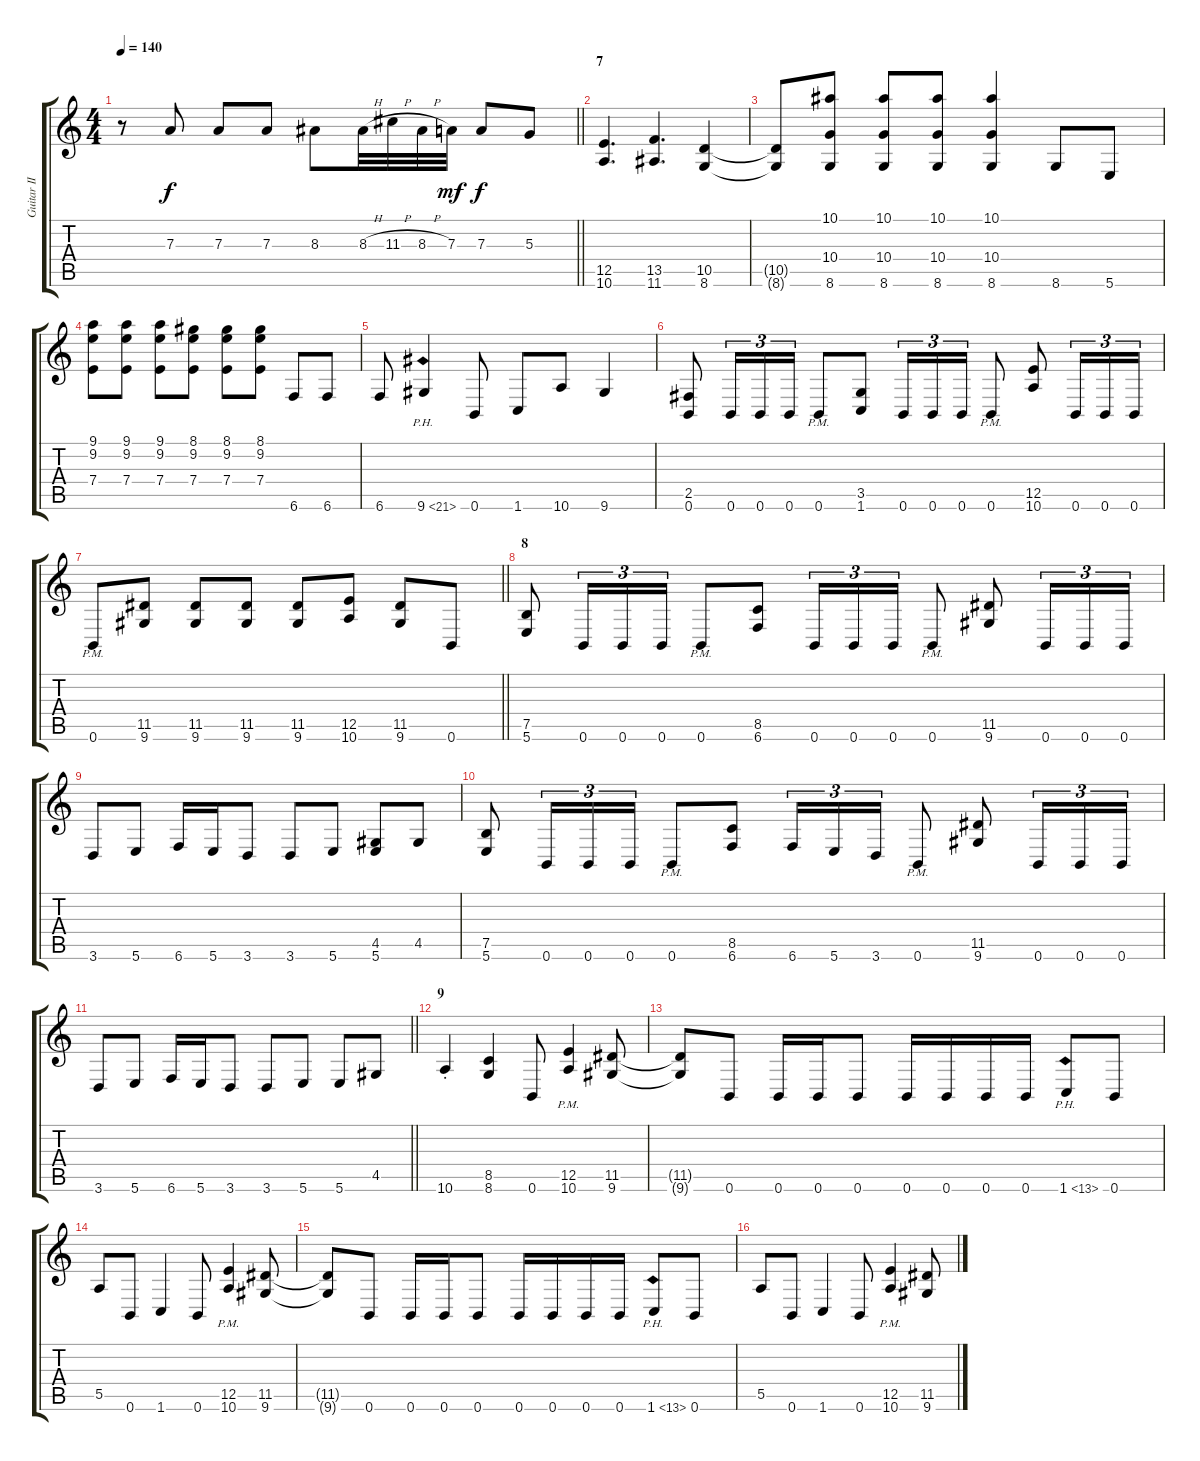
\track ("Guitar II" "Guitar II") {instrument overdrivenguitar}
\staff {score tabs}
\tuning (C4 G3 D3 A2 E2 B1) {hide}
\ts (4 4)
\tempo 140
\clef g2
\barLineRight lightlight
\ks c
r.8{dy f} 7.3.8 7.3.8 7.3.8 8.3.8 8.3{h}.32 11.3{h}.32 8.3{h}.32 7.3.32{dy mf} 7.3.8{dy f} 5.3.8 |
\section ("" "7")
(12.5 10.6).4{d} (13.5 11.6).4{d} (10.5 8.6).4 |
(10.5{t} 8.6{t}).8 (10.1 10.4 8.6).8 (10.1 10.4 8.6).8 (10.1 10.4 8.6).8 (10.1 10.4 8.6).4 8.6.8 5.6.8 |
(9.1 9.2 7.4).8 (9.1 9.2 7.4).8 (9.1 9.2 7.4).8 (8.1 9.2 7.4).8 (8.1 9.2 7.4).8 (8.1 9.2 7.4).8 6.6.8 6.6.8 |
6.6.8 9.6{ph 12}.4 0.6.8 1.6.8 10.6.8 9.6.4 |
(2.5 0.6).8 0.6.16{tu (3 2)} 0.6.16{tu (3 2)} 0.6.16{tu (3 2)} 0.6{pm}.8 (3.5 1.6).8 0.6.16{tu (3 2)} 0.6.16{tu (3 2)} 0.6.16{tu (3 2)} 0.6{pm}.8 (12.5 10.6).8 0.6.16{tu (3 2)} 0.6.16{tu (3 2)} 0.6.16{tu (3 2)} |
\barLineRight lightlight
0.6{pm}.8 (11.5 9.6).8 (11.5 9.6).8 (11.5 9.6).8 (11.5 9.6).8 (12.5 10.6).8 (11.5 9.6).8 0.6.8 |
\section ("" "8")
(7.5 5.6).8 0.6.16{tu (3 2)} 0.6.16{tu (3 2)} 0.6.16{tu (3 2)} 0.6{pm}.8 (8.5 6.6).8 0.6.16{tu (3 2)} 0.6.16{tu (3 2)} 0.6.16{tu (3 2)} 0.6{pm}.8 (11.5 9.6).8 0.6.16{tu (3 2)} 0.6.16{tu (3 2)} 0.6.16{tu (3 2)} |
3.6.8 5.6.8 6.6.16 5.6.16 3.6.8 3.6.8 5.6.8 (4.5 5.6).8 4.5.8 |
(7.5 5.6).8 0.6.16{tu (3 2)} 0.6.16{tu (3 2)} 0.6.16{tu (3 2)} 0.6{pm}.8 (8.5 6.6).8 6.6.16{tu (3 2)} 5.6.16{tu (3 2)} 3.6.16{tu (3 2)} 0.6{pm}.8 (11.5 9.6).8 0.6.16{tu (3 2)} 0.6.16{tu (3 2)} 0.6.16{tu (3 2)} |
\barLineRight lightlight
3.6.8 5.6.8 6.6.16 5.6.16 3.6.8 3.6.8 5.6.8 5.6.8 4.5.8 |
\section ("" "9")
10.6{st}.4 (8.5 8.6).4 0.6.8 (12.5{pm} 10.6{pm}).4 (11.5 9.6).8 |
(11.5{t} 9.6{t}).8 0.6.8 0.6.16 0.6.16 0.6.8 0.6.16 0.6.16 0.6.16 0.6.16 1.6{ph 12}.8 0.6.8 |
5.5.8 0.6.8 1.6.4 0.6.8 (12.5{pm} 10.6{pm}).4 (11.5 9.6).8 |
(11.5{t} 9.6{t}).8 0.6.8 0.6.16 0.6.16 0.6.8 0.6.16 0.6.16 0.6.16 0.6.16 1.6{ph 12}.8 0.6.8 |
5.5.8 0.6.8 1.6.4 0.6.8 (12.5{pm} 10.6{pm}).4 (11.5 9.6).8
